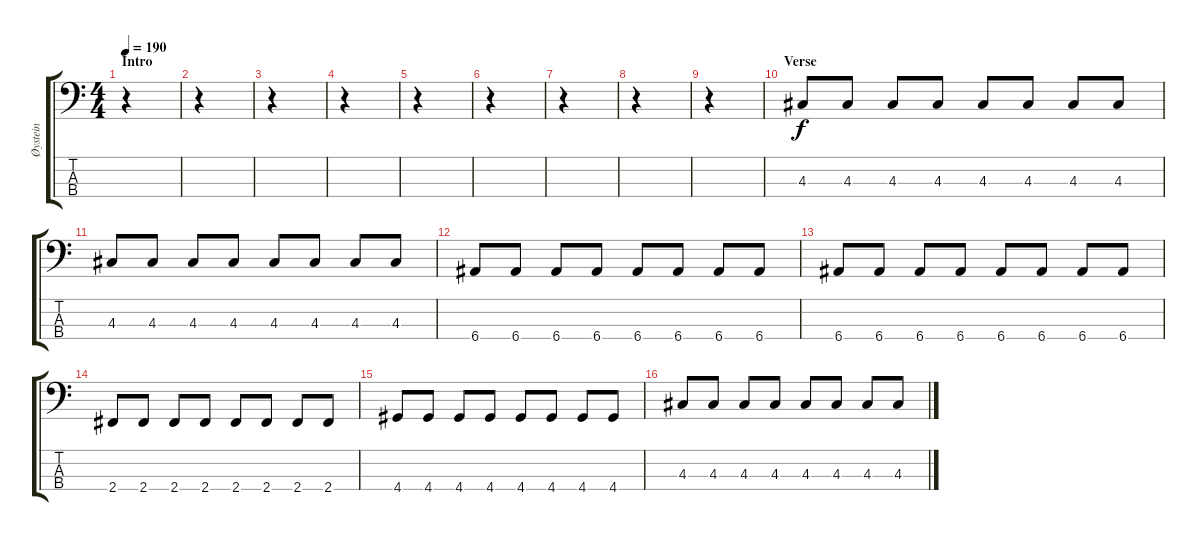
\track ("Øystein" "Øystein") {instrument fretlessbass}
\staff {score tabs}
\tuning (G2 D2 A1 E1) {hide}
\ts (4 4)
\section ("" "Intro")
\tempo 190
\clef f4
\ks c
r.4{dy f instrument fretlessbass} |
r.4 |
r.4 |
r.4 |
r.4 |
r.4 |
r.4 |
r.4 |
r.4 |
\section ("" "Verse")
4.3.8 4.3.8 4.3.8 4.3.8 4.3.8 4.3.8 4.3.8 4.3.8 |
4.3.8 4.3.8 4.3.8 4.3.8 4.3.8 4.3.8 4.3.8 4.3.8 |
6.4.8 6.4.8 6.4.8 6.4.8 6.4.8 6.4.8 6.4.8 6.4.8 |
6.4.8 6.4.8 6.4.8 6.4.8 6.4.8 6.4.8 6.4.8 6.4.8 |
2.4.8 2.4.8 2.4.8 2.4.8 2.4.8 2.4.8 2.4.8 2.4.8 |
4.4.8 4.4.8 4.4.8 4.4.8 4.4.8 4.4.8 4.4.8 4.4.8 |
4.3.8 4.3.8 4.3.8 4.3.8 4.3.8 4.3.8 4.3.8 4.3.8
